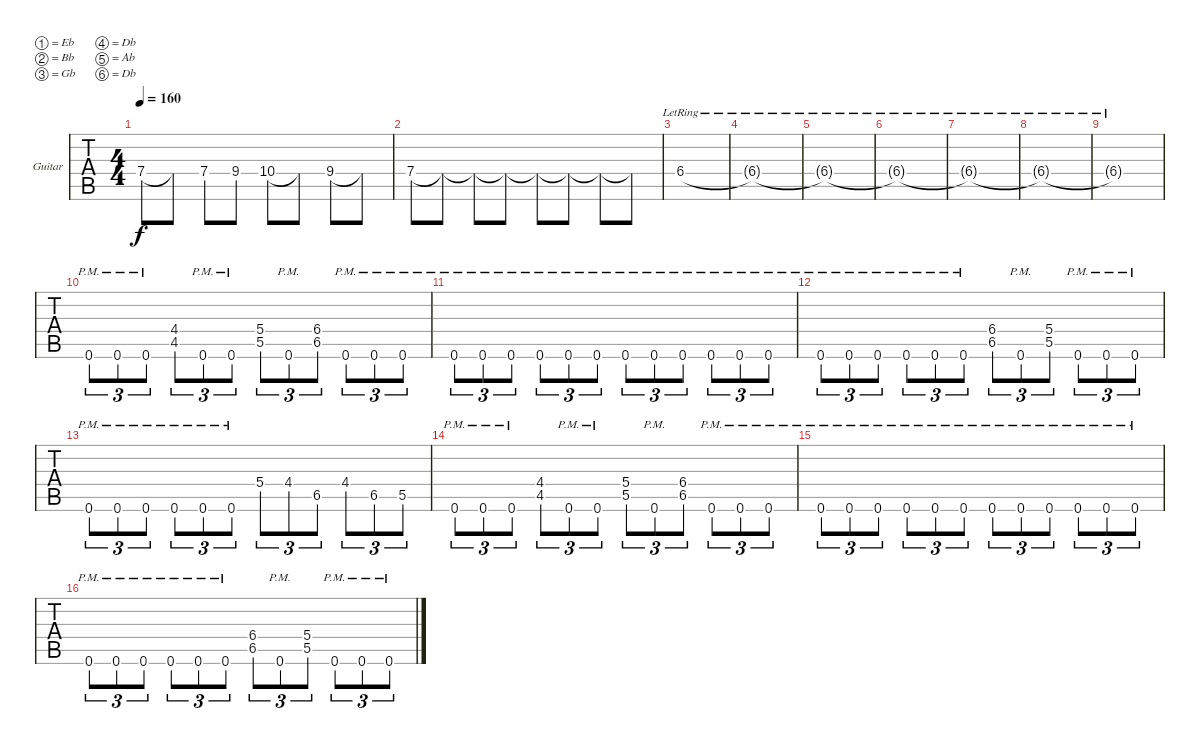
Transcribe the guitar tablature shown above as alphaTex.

\bracketExtendMode groupsimilarinstruments
\firstSystemTrackNameOrientation horizontal
\otherSystemsTrackNameOrientation horizontal
\track ("Sidnei" "Guitar") {instrument distortionguitar}
\staff {tabs}
\tuning (Eb4 Bb3 Gb3 Db3 Ab2 Db2)
\ts (4 4)
\tempo 160
\clef g2
\ks c
7.4{t acc #}.8{dy f} 7.4{t acc #}.8 7.4{acc #}.8 9.4{acc #}.8 10.4.8 10.4{t}.8 9.4{acc #}.8 9.4{t acc #}.8 |
7.4{acc #}.8 7.4{t acc #}.8 7.4{t acc #}.8 7.4{t acc #}.8 7.4{t acc #}.8 7.4{t acc #}.8 7.4{t acc #}.8 7.4{t acc #}.8 |
6.4{lr}.1 |
6.4{lr t}.1 |
6.4{lr t}.1 |
6.4{lr t}.1 |
6.4{lr t}.1 |
\beaming (8 2 2 2 2)
6.4{lr t}.1 |
6.4{lr t}.1 |
0.6{pm acc #}.8{tu (3 2)} 0.6{pm acc #}.8{tu (3 2)} 0.6{pm acc #}.8{tu (3 2)} (4.4 4.5).8{tu (3 2)} 0.6{pm acc #}.8{tu (3 2)} 0.6{pm acc #}.8{tu (3 2)} (5.4{acc #} 5.5{acc #}).8{tu (3 2)} 0.6{pm acc #}.8{tu (3 2)} (6.4 6.5).8{tu (3 2)} 0.6{pm acc #}.8{tu (3 2)} 0.6{pm acc #}.8{tu (3 2)} 0.6{pm acc #}.8{tu (3 2)} |
0.6{pm acc #}.8{tu (3 2)} 0.6{pm acc #}.8{tu (3 2)} 0.6{pm acc #}.8{tu (3 2)} 0.6{pm acc #}.8{tu (3 2)} 0.6{pm acc #}.8{tu (3 2)} 0.6{pm acc #}.8{tu (3 2)} 0.6{pm acc #}.8{tu (3 2)} 0.6{pm acc #}.8{tu (3 2)} 0.6{pm acc #}.8{tu (3 2)} 0.6{pm acc #}.8{tu (3 2)} 0.6{pm acc #}.8{tu (3 2)} 0.6{pm acc #}.8{tu (3 2)} |
0.6{pm acc #}.8{tu (3 2)} 0.6{pm acc #}.8{tu (3 2)} 0.6{pm acc #}.8{tu (3 2)} 0.6{pm acc #}.8{tu (3 2)} 0.6{pm acc #}.8{tu (3 2)} 0.6{pm acc #}.8{tu (3 2)} (6.4 6.5).8{tu (3 2)} 0.6{pm acc #}.8{tu (3 2)} (5.4{acc #} 5.5{acc #}).8{tu (3 2)} 0.6{pm acc #}.8{tu (3 2)} 0.6{pm acc #}.8{tu (3 2)} 0.6{pm acc #}.8{tu (3 2)} |
0.6{pm acc #}.8{tu (3 2)} 0.6{pm acc #}.8{tu (3 2)} 0.6{pm acc #}.8{tu (3 2)} 0.6{pm acc #}.8{tu (3 2)} 0.6{pm acc #}.8{tu (3 2)} 0.6{pm acc #}.8{tu (3 2)} 5.4{acc #}.8{tu (3 2)} 4.4.8{tu (3 2)} 6.5.8{tu (3 2)} 4.4.8{tu (3 2)} 6.5.8{tu (3 2)} 5.5{acc #}.8{tu (3 2)} |
0.6{pm acc #}.8{tu (3 2)} 0.6{pm acc #}.8{tu (3 2)} 0.6{pm acc #}.8{tu (3 2)} (4.4 4.5).8{tu (3 2)} 0.6{pm acc #}.8{tu (3 2)} 0.6{pm acc #}.8{tu (3 2)} (5.4{acc #} 5.5{acc #}).8{tu (3 2)} 0.6{pm acc #}.8{tu (3 2)} (6.4 6.5).8{tu (3 2)} 0.6{pm acc #}.8{tu (3 2)} 0.6{pm acc #}.8{tu (3 2)} 0.6{pm acc #}.8{tu (3 2)} |
0.6{pm acc #}.8{tu (3 2)} 0.6{pm acc #}.8{tu (3 2)} 0.6{pm acc #}.8{tu (3 2)} 0.6{pm acc #}.8{tu (3 2)} 0.6{pm acc #}.8{tu (3 2)} 0.6{pm acc #}.8{tu (3 2)} 0.6{pm acc #}.8{tu (3 2)} 0.6{pm acc #}.8{tu (3 2)} 0.6{pm acc #}.8{tu (3 2)} 0.6{pm acc #}.8{tu (3 2)} 0.6{pm acc #}.8{tu (3 2)} 0.6{pm acc #}.8{tu (3 2)} |
0.6{pm acc #}.8{tu (3 2)} 0.6{pm acc #}.8{tu (3 2)} 0.6{pm acc #}.8{tu (3 2)} 0.6{pm acc #}.8{tu (3 2)} 0.6{pm acc #}.8{tu (3 2)} 0.6{pm acc #}.8{tu (3 2)} (6.4 6.5).8{tu (3 2)} 0.6{pm acc #}.8{tu (3 2)} (5.4{acc #} 5.5{acc #}).8{tu (3 2)} 0.6{pm acc #}.8{tu (3 2)} 0.6{pm acc #}.8{tu (3 2)} 0.6{pm acc #}.8{tu (3 2)}
